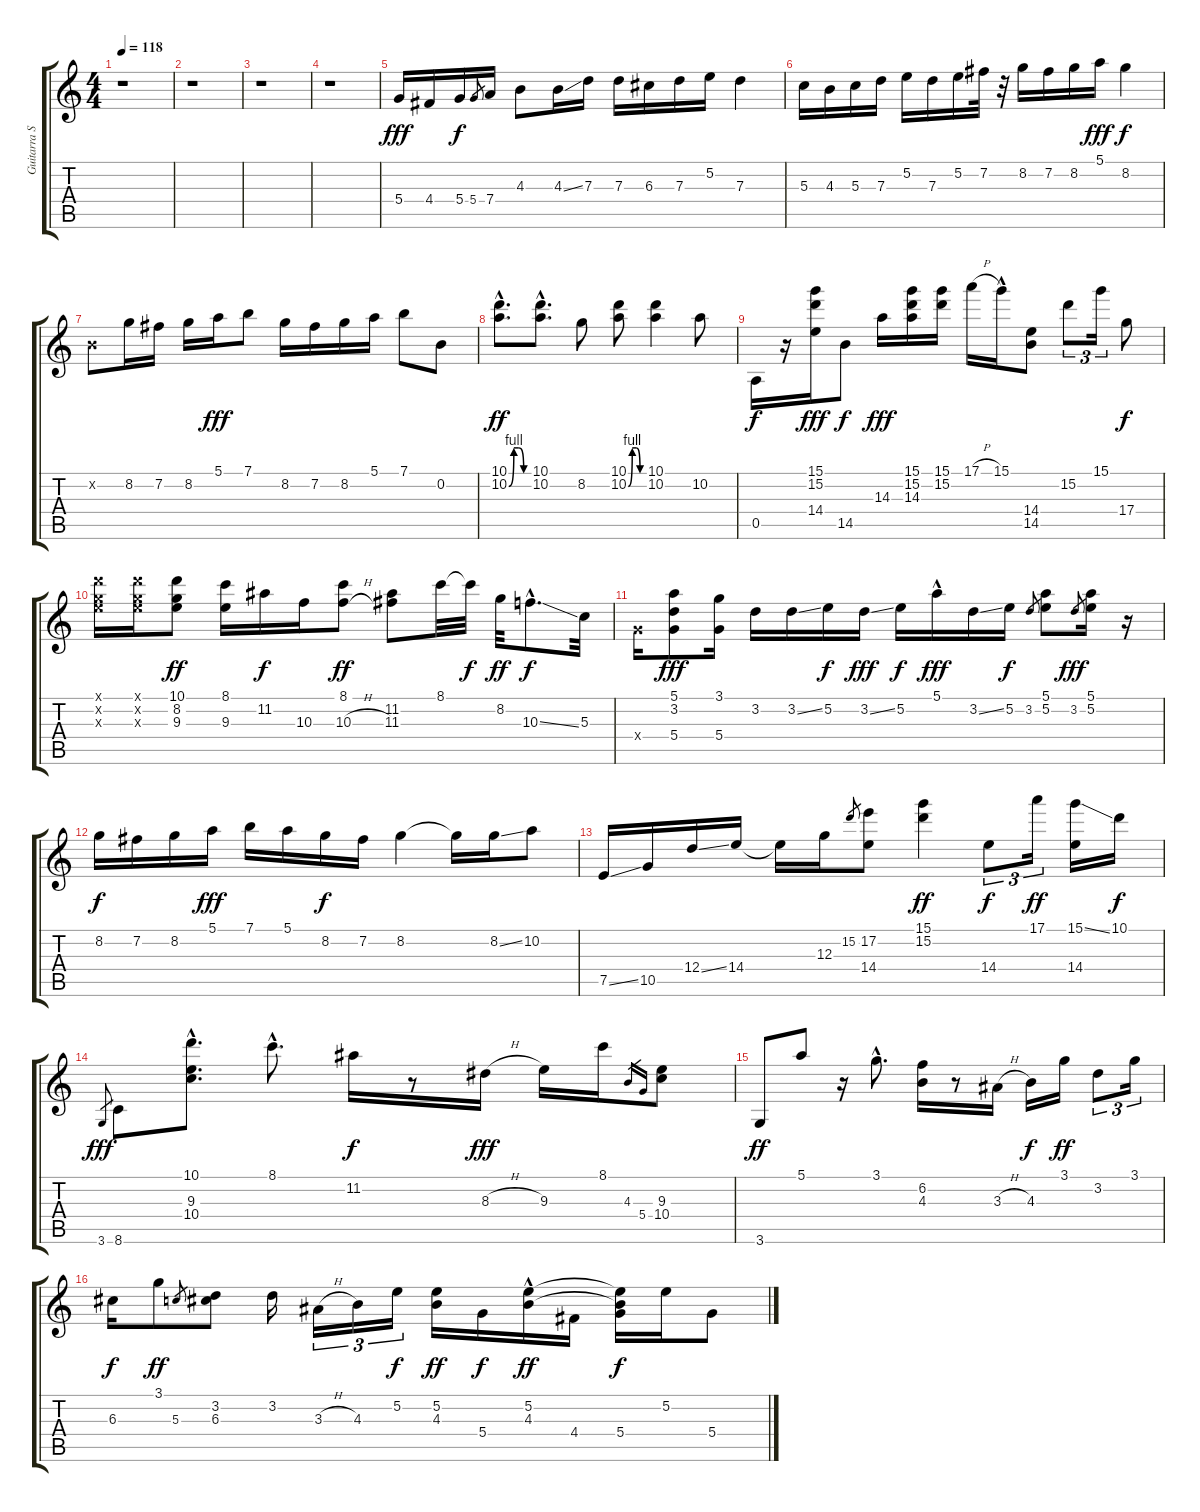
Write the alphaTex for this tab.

\track ("Guitarra Solo" "Guitarra S") {instrument distortionguitar}
\staff {score tabs}
\tuning (E4 B3 G3 D3 A2 E2) {hide}
\ts (4 4)
\tempo 118
\clef g2
\ks c
r.1{dy fff} |
r.1 |
r.1 |
r.1 |
5.4.16 4.4.16 5.4.16{dy f} 5.4.8{gr} 7.4.16 4.3.8 4.3{ss}.16 7.3.16 7.3.16 6.3.16 7.3.16 5.2.16 7.3.4 |
5.3.16 4.3.16 5.3.16 7.3.16 5.2.16 7.3.16 5.2.16 7.2.32 r.32 8.2.16 7.2.16 8.2.16 5.1.16{dy fff} 8.2.4{dy f} |
0.2{x}.8 8.2.16 7.2.16 8.2.16 5.1.16{dy fff} 7.1.8 8.2.16 7.2.16 8.2.16 5.1.16 7.1.8 0.2.8 |
(10.1 10.2{be (custom 0 0 15 4 30 4 45 0 60 0) hac}).8{d dy ff} (10.1{hac} 10.2{hac}).8{d} 8.2.8 (10.1 10.2{be (custom 0 0 15 4 30 4 45 0 60 0)}).8 (10.1 10.2).4 10.2.8 |
0.5.16{dy f} r.16 (15.1 15.2 14.4).16{dy fff} 14.5.8{dy f} 14.3.16{dy fff} (15.1 15.2 14.3).16 (15.1 15.2).16 17.1{h}.16 15.1{hac}.16 (14.4 14.5).8 15.2.8{tu (3 2)} 15.1.16{tu (3 2)} 17.4.8{dy f} |
(10.1{x} 8.2{x} 9.3{x}).16 (10.1{x} 8.2{x} 9.3{x}).16 (10.1 8.2 9.3).8{dy ff} (8.1 9.3).16 11.2.16{dy f} 10.3.16 (8.1 10.3{h}).8{dy ff} (11.2 11.3).8 8.1.32 8.1{t}.32{dy f} 8.2.32{dy ff} 10.3{ss hac}.8{d dy f} 5.3.32 |
5.4{x}.16 (5.1 3.2 5.4).8{dy fff} (3.1 5.4).16 3.2.16 3.2{ss}.16 5.2.16{dy f} 3.2{ss}.16{dy fff} 5.2.16{dy f} 5.1{hac}.16{dy fff} 3.2{ss}.16 5.2.16{dy f} 3.2.8{gr} (5.1 5.2).8 3.2.8{gr dy fff} (5.1 5.2).16 r.16 |
8.2.16{dy f} 7.2.16 8.2.16 5.1.16{dy fff} 7.1.16 5.1.16 8.2.16{dy f} 7.2.16 8.2.4 8.2{t}.16 8.2{ss}.16 10.2.8 |
7.5{ss}.16 10.5.16 12.4{ss}.16 14.4.16 14.4{t}.16 12.3.16 15.2.8{gr} (17.2 14.4).8 (15.1 15.2).4{dy ff} 14.4.8{tu (3 2) dy f} 17.1.16{tu (3 2) dy ff} (15.1{ss} 14.4).16 10.1.16{dy f} |
3.6.8{gr dy fff} 8.6.8 (10.1{hac} 9.3{hac} 10.4{hac}).8{d} 8.1{hac}.8{d} 11.2.16{dy f} r.8 8.3{h}.16{dy fff} 9.3.16 8.1.16 4.3.16{gr} 5.4.16{gr} (9.3 10.4).8 |
3.6.8{dy ff} 5.1.8 r.16 3.1{hac}.8{d} (6.2 4.3).16 r.8 3.3{h}.16 4.3.16{dy f} 3.1.16{dy ff} 3.2.8{tu (3 2)} 3.1.16{tu (3 2)} |
6.3.16{dy f} 3.1.8{dy ff} 5.3.8{gr} (3.2 6.3).8 3.2.16 3.3{h}.16{tu (3 2)} 4.3.16{tu (3 2)} 5.2.16{tu (3 2) dy f} (5.2 4.3).16{dy ff} 5.4.16{dy f} (5.2{hac} 4.3).16{dy ff} 4.4.16 (5.2{t} 4.3{t} 5.4).16{dy f} 5.2.16 5.4.8
